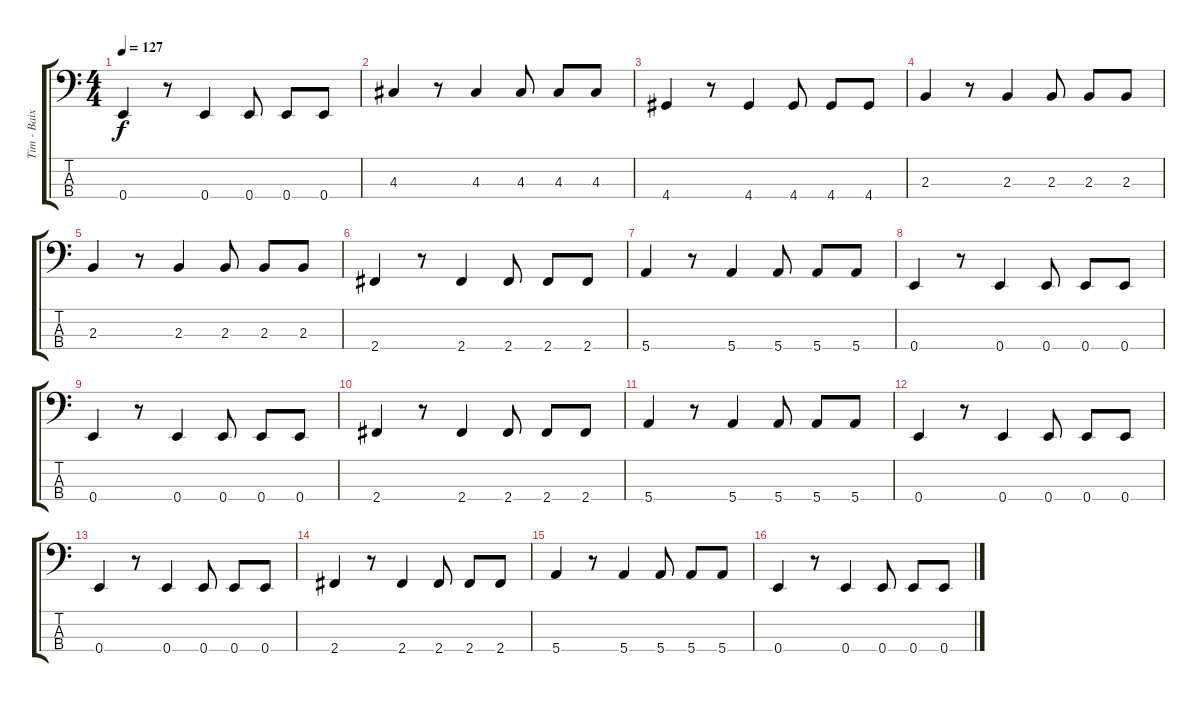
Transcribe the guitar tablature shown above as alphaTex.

\track ("Tim - Baixo" "Tim - Baix") {instrument electricbasspick}
\staff {score tabs}
\tuning (G2 D2 A1 E1) {hide}
\ts (4 4)
\tempo 127
\clef f4
\ks c
0.4.4{dy f} r.8 0.4.4 0.4.8 0.4.8 0.4.8 |
4.3.4 r.8 4.3.4 4.3.8 4.3.8 4.3.8 |
4.4.4 r.8 4.4.4 4.4.8 4.4.8 4.4.8 |
2.3.4 r.8 2.3.4 2.3.8 2.3.8 2.3.8 |
2.3.4 r.8 2.3.4 2.3.8 2.3.8 2.3.8 |
2.4.4 r.8 2.4.4 2.4.8 2.4.8 2.4.8 |
5.4.4 r.8 5.4.4 5.4.8 5.4.8 5.4.8 |
0.4.4 r.8 0.4.4 0.4.8 0.4.8 0.4.8 |
0.4.4 r.8 0.4.4 0.4.8 0.4.8 0.4.8 |
2.4.4 r.8 2.4.4 2.4.8 2.4.8 2.4.8 |
5.4.4 r.8 5.4.4 5.4.8 5.4.8 5.4.8 |
0.4.4 r.8 0.4.4 0.4.8 0.4.8 0.4.8 |
0.4.4 r.8 0.4.4 0.4.8 0.4.8 0.4.8 |
2.4.4 r.8 2.4.4 2.4.8 2.4.8 2.4.8 |
5.4.4 r.8 5.4.4 5.4.8 5.4.8 5.4.8 |
0.4.4 r.8 0.4.4 0.4.8 0.4.8 0.4.8
